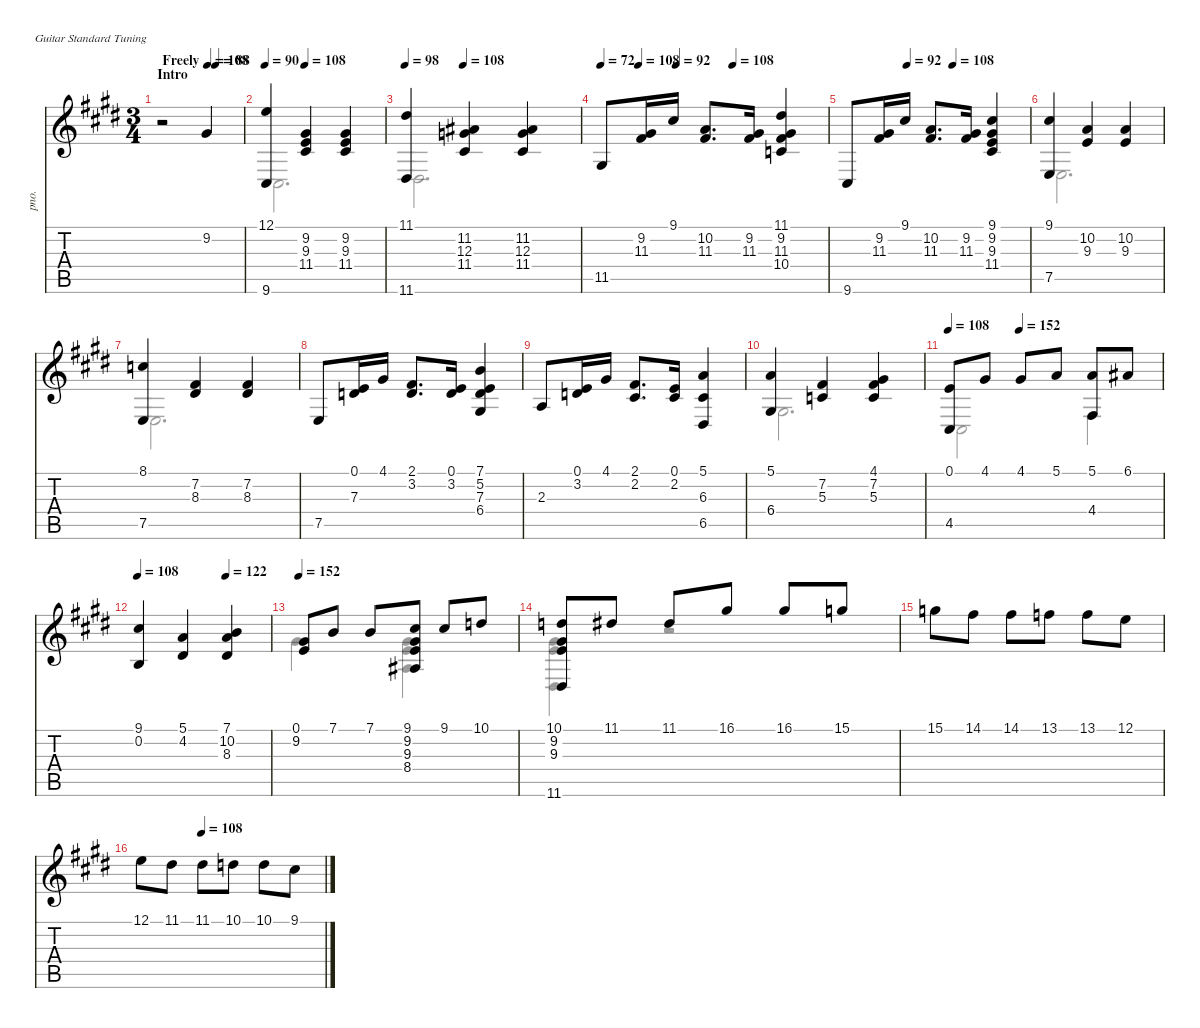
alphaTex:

\defaultSystemsLayout 4
\hideDynamics
\bracketExtendMode nobrackets
\track ("Piano" "pno.") {instrument acousticgrandpiano}
\staff {score tabs}
\tuning (E4 B3 G3 D3 A2 E2)
\voice
\ts (3 4)
\beaming (8 2 2 2)
\section ("" "Intro")
\tempo (108 "Freely")
\tempo (88 0.666667)
\clef g2
\ks c#minor
r.2{dy f instrument acousticgrandpiano beam Down} 9.2{acc #}.4{beam Up} |
\tempo 90
\tempo (108 0.333333)
(12.1{acc forcenatural} 9.6{acc #}).4{beam Up} (9.2{acc #} 9.3{acc forcenatural} 11.4{acc #}).4{beam Up} (9.2{acc #} 9.3{acc forcenatural} 11.4{acc #}).4{beam Up} |
\tempo 98
\tempo (108 0.333333)
(11.1{acc #} 11.6{acc #}).4{beam Up} (11.2{acc #} 12.3{acc forcenatural} 11.4{acc #}).4{beam Up} (11.2{acc #} 12.3{acc forcenatural} 11.4{acc #}).4{beam Up} |
\tempo 72
\tempo (108 0.166667)
\tempo (92 0.333333)
\tempo (108 0.583333)
11.5{acc #}.8{beam Up} (9.2{acc #} 11.3{acc #}).16{beam Up} 9.1{acc #}.16{beam Up} (10.2{acc forcenatural} 11.3{acc #}).8{d beam Up} (9.2{acc #} 11.3{acc #}).16{beam Up} (11.1{acc #} 9.2{acc #} 11.3{acc #} 10.4{acc forcenatural}).4{beam Up} |
\tempo (92 0.333333)
\tempo (108 0.583333)
9.6{acc #}.8{beam Up} (9.2{acc #} 11.3{acc #}).16{beam Up} 9.1{acc #}.16{beam Up} (10.2{acc forcenatural} 11.3{acc #}).8{d beam Up} (9.2{acc #} 11.3{acc #}).16{beam Up} (9.1{acc #} 9.2{acc #} 9.3{acc forcenatural} 11.4{acc #}).4{beam Up} |
(9.1{acc #} 7.5{acc forcenatural}).4{beam Up} (10.2{acc forcenatural} 9.3{acc forcenatural}).4{beam Up} (10.2{acc forcenatural} 9.3{acc forcenatural}).4{beam Up} |
(8.1{acc forcenatural} 7.5{acc forcenatural}).4{beam Up} (7.2{acc #} 8.3{acc #}).4{beam Up} (7.2{acc #} 8.3{acc #}).4{beam Up} |
7.5{acc forcenatural}.8{beam Up} (0.1{acc forcenatural} 7.3{acc forcenatural}).16{beam Up} 4.1{acc #}.16{beam Up} (2.1{acc #} 3.2{acc forcenatural}).8{d beam Up} (0.1{acc forcenatural} 3.2{acc forcenatural}).16{beam Up} (7.1{acc forcenatural} 5.2{acc forcenatural} 7.3{acc forcenatural} 6.4{acc #}).4{beam Up} |
2.3{acc forcenatural}.8{beam Up} (0.1{acc forcenatural} 3.2{acc forcenatural}).16{beam Up} 4.1{acc #}.16{beam Up} (2.1{acc #} 2.2{acc #}).8{d beam Up} (0.1{acc forcenatural} 2.2{acc #}).16{beam Up} (5.1{acc forcenatural} 6.3{acc #} 6.5{acc #}).4{beam Up} |
(5.1{acc forcenatural} 6.4{acc #}).4{beam Up} (7.2{acc #} 5.3{acc forcenatural}).4{beam Up} (4.1{acc #} 7.2{acc #} 5.3{acc forcenatural}).4{beam Up} |
\tempo 108
\tempo (152 0.333333)
(0.1{acc forcenatural} 4.5{acc #}).8{beam Up} 4.1{acc #}.8{beam Up} 4.1{acc #}.8{beam Up} 5.1{acc forcenatural}.8{beam Up} (5.1{acc forcenatural} 4.4{acc #}).8{beam Up} 6.1{acc #}.8{beam Up} |
\tempo 108
\tempo (122 0.666667)
(9.1{acc #} 0.2{acc forcenatural}).4{beam Up} (5.1{acc forcenatural} 4.2{acc #}).4{beam Up} (7.1{acc forcenatural} 10.2{acc forcenatural} 8.3{acc #}).4{beam Up} |
\tempo 152
(0.1{acc forcenatural} 9.2{acc #}).8{beam Up} 7.1{acc forcenatural}.8{beam Up} 7.1{acc forcenatural}.8{beam Up} (9.1{acc #} 9.2{acc #} 9.3{acc forcenatural} 8.4{acc #}).8{beam Up} 9.1{acc #}.8{beam Up} 10.1{acc forcenatural}.8{beam Up} |
(10.1{acc forcenatural} 9.2{acc #} 9.3{acc forcenatural} 11.6{acc #}).8{beam Up} 11.1{acc #}.8{beam Up} 11.1{acc #}.8{beam Up} 16.1{acc #}.8{beam Up} 16.1{acc #}.8{beam Up} 15.1{acc forcenatural}.8{beam Up} |
15.1{acc forcenatural}.8{beam Down} 14.1{acc #}.8{beam Down} 14.1{acc #}.8{beam Down} 13.1{acc forcenatural}.8{beam Down} 13.1{acc forcenatural}.8{beam Down} 12.1{acc forcenatural}.8{beam Down} |
\tempo (108 0.333333)
12.1{acc forcenatural}.8{beam Down} 11.1{acc #}.8{beam Down} 11.1{acc #}.8{beam Down} 10.1{acc forcenatural}.8{beam Down} 10.1{acc forcenatural}.8{beam Down} 9.1{acc #}.8{beam Down}
\voice
\clef g2
\ottava regular
\simile none
\ks c#minor
|
9.6{acc #}.2{d beam Down} |
11.6{acc #}.2{d beam Down} |
|
|
7.5{acc forcenatural}.2{d beam Down} |
7.5{acc forcenatural}.2{d beam Down} |
|
|
6.4{acc #}.2{d beam Down} |
4.5{acc #}.2{beam Down} 4.4{acc #}.4{beam Down} |
|
9.2{acc #}.4{d beam Down} (9.2{acc #} 9.3{acc forcenatural} 8.4{acc #}).4{d beam Down} |
(9.2{acc #} 9.3{acc forcenatural} 11.6{acc #}).4{beam Down} r.2{beam Down} |
|
